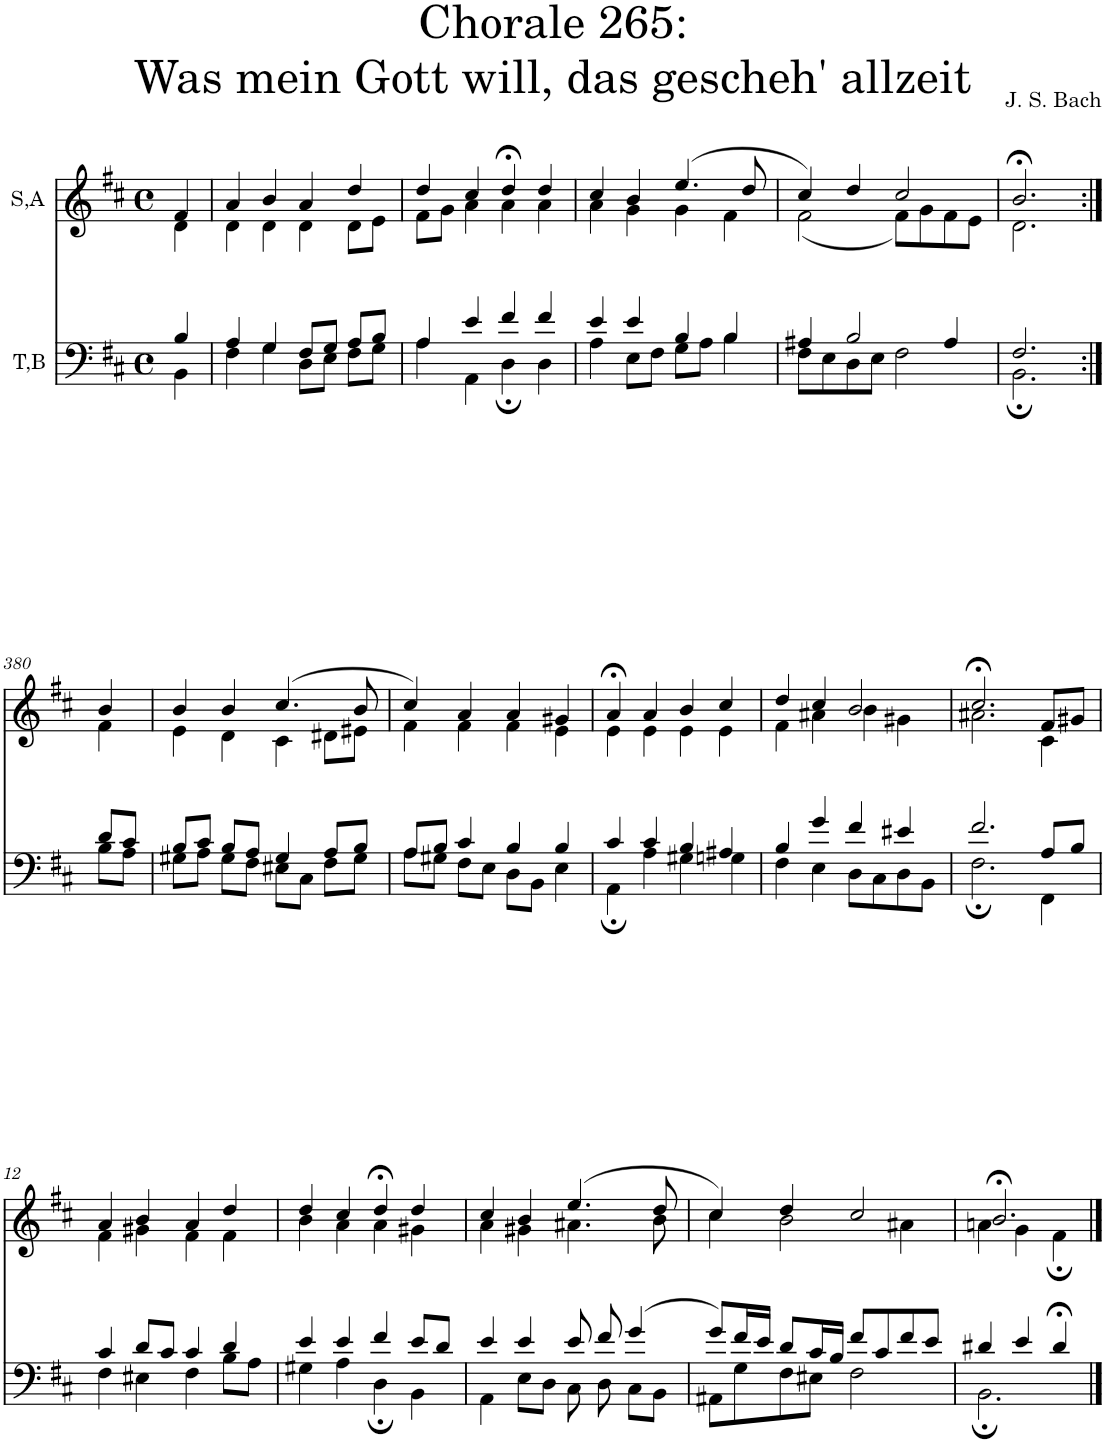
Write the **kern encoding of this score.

**kern	**kern
*part2	*part1
*staff2	*staff1
*I"T,B	*I"S,A
*clefF4	*clefG2
*k[f#c#]	*k[f#c#]
*M4/4	*M4/4
*met(c)	*met(c)
=	=
*^	*^
4B/	4BB\	4f#/	4d\
=1	=1	=1	=1
4A/	4F#\	4a/	4d\
4G/	4G\	4b/	4d\
8F#/L	8D\L	4a/	4d\
8G/J	8E\J	.	.
8A/L	8F#\L	4dd/	8d\L
8B/J	8G\J	.	8e\J
=2	=2	=2	=2
4A/	4A\	4dd/	8f#\L
.	.	.	8g\J
4e/	4AA\	4cc#/	4a\
4f#/	4D;\	4dd;</	4a\
4f#/	4D\	4dd/	4a\
=3	=3	=3	=3
4e/	4A\	4cc#/	4a\
4e/	8E\L	4b/	4g\
.	8F#\J	.	.
4B/	8G\L	(>4.ee/	4g\
.	8A\J	.	.
4B/	4B\	.	4f#\
.	.	8dd/	.
=4	=4	=4	=4
4A#X/	8F#\L	4cc#/)	(<2f#\
.	8E\	.	.
2B/	8D\	4dd/	.
.	8E\J	.	.
.	2F#\	2cc#/	8f#\L)
.	.	.	8g\
4A#/	.	.	8f#\
.	.	.	8e\J
=379	=379	=379	=379
2.F#/	2.BB;\	2.b;</	2.d\
!!LO:LB:g=z	!!
=380:|!	=380:|!	=380:|!	=380:|!
8d/L	8B\L	4b/	4f#\
8c#/J	8A\J	.	.
=7	=7	=7	=7
8B/L	8G#X\L	4b/	4e\
8c#/J	8A\J	.	.
8B/L	8G#\L	4b/	4d\
8A/J	8F#\J	.	.
4G#/	8E#X\L	(>4.cc#/	4c#\
.	8C#\J	.	.
8A/L	8F#\L	.	8d#X\L
8B/J	8G#\J	8b/	8e#X\J
=8	=8	=8	=8
8A/L	8A\L	4cc#/)	4f#\
8B/J	8G#X\J	.	.
4c#/	8F#\L	4a/	4f#\
.	8E\J	.	.
4B/	8D\L	4a/	4f#\
.	8BB\J	.	.
4B/	4E\	4g#X/	4e\
=9	=9	=9	=9
4c#/	4AA;\	4a;</	4e\
4c#/	4A\	4a/	4e\
4B/	4G#X\	4b/	4e\
4A#X/	4Gn\	4cc#/	4e\
=10	=10	=10	=10
4B/	4F#\	4dd/	4f#\
4g/	4E\	4cc#/	4a#X\
4f#/	8D\L	2b/	4b\
.	8C#\	.	.
4e#X/	8D\	.	4g#X\
.	8BB\J	.	.
=11	=11	=11	=11
2.f#/	2.F#;\	2.cc#;</	2.a#X\
8A/L	4FF#\	8f#/L	4c#\
8B/J	.	8g#X/J	.
!!LO:LB:g=z	!!
=12	=12	=12	=12
4c#/	4F#\	4a/	4f#\
8d/L	4E#X\	4b/	4g#X\
8c#/J	.	.	.
4c#/	4F#\	4a/	4f#\
4d/	8B\L	4dd/	4f#\
.	8A\J	.	.
=13	=13	=13	=13
4e/	4G#X\	4dd/	4b\
4e/	4A\	4cc#/	4a\
4f#/	4D;\	4dd;</	4a\
8e/L	4BB\	4dd/	4g#X\
8d/J	.	.	.
=14	=14	=14	=14
4e/	4AA\	4cc#/	4a\
4e/	8E\L	4b/	4g#X\
.	8D\J	.	.
8e/	8C#\	(>4.ee/	4.a#X\
8f#/	8D\	.	.
(>4g/	8C#\L	.	.
.	8BB\J	8dd/	8b\
=15	=15	=15	=15
8g/L)	8AA#X\L	4cc#/)	4cc#\
16f#/L	8G\	.	.
16e/JJ	.	.	.
8d/L	8F#\	4dd/	2b\
16c#/L	8E#X\J	.	.
16B/JJ	.	.	.
8f#/L	2F#\	2cc#/	.
8c#/	.	.	.
8f#/	.	.	4a#X\
8e/J	.	.	.
=16	=16	=16	=16
4d#X/	2.BB;\	2.b;</	4an\
4e/	.	.	4g\
4d#;</	.	.	4f#;\
*v	*v	*	*
*	*v	*v
==	==
*-	*-
